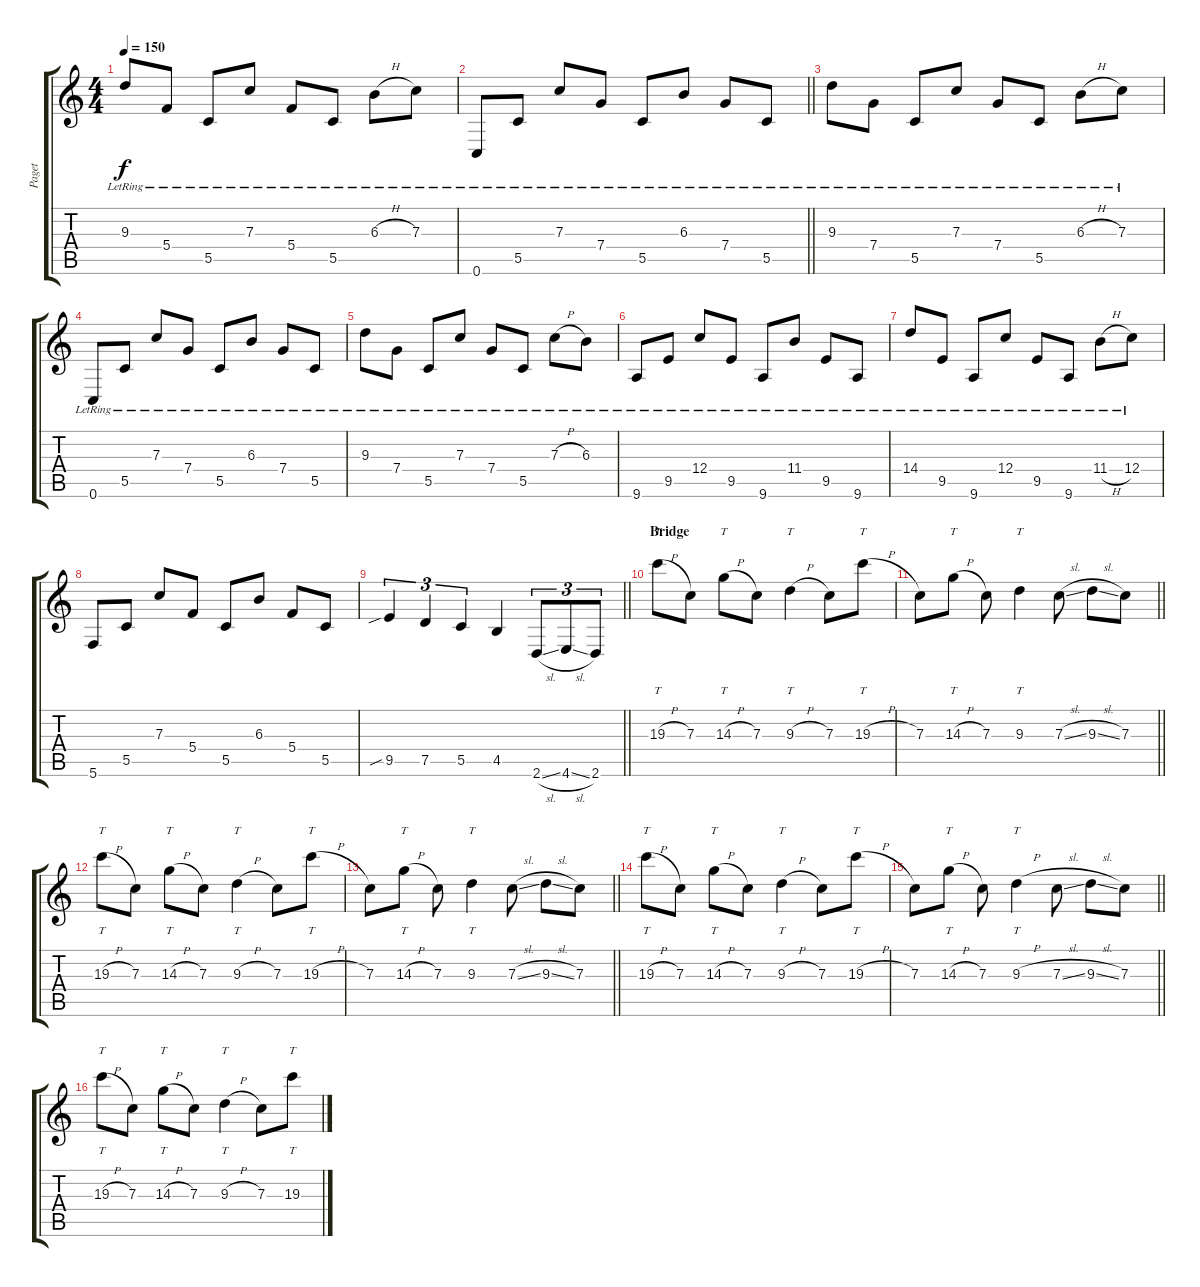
\track ("Paget" "Paget") {instrument acousticguitarsteel}
\staff {score tabs}
\tuning (D4 A3 F3 C3 G2 C2) {hide}
\ts (4 4)
\tempo 150
\clef g2
\ks c
9.3{lr}.8{dy f} 5.4{lr}.8 5.5{lr}.8 7.3{lr}.8 5.4{lr}.8 5.5{lr}.8 6.3{h lr}.8 7.3{lr}.8 |
\barLineRight lightlight
0.6{lr}.8 5.5{lr}.8 7.3{lr}.8 7.4{lr}.8 5.5{lr}.8 6.3{lr}.8 7.4{lr}.8 5.5{lr}.8 |
9.3{lr}.8 7.4{lr}.8 5.5{lr}.8 7.3{lr}.8 7.4{lr}.8 5.5{lr}.8 6.3{h lr}.8 7.3{lr}.8 |
0.6{lr}.8 5.5{lr}.8 7.3{lr}.8 7.4{lr}.8 5.5{lr}.8 6.3{lr}.8 7.4{lr}.8 5.5{lr}.8 |
9.3{lr}.8 7.4{lr}.8 5.5{lr}.8 7.3{lr}.8 7.4{lr}.8 5.5{lr}.8 7.3{h lr}.8 6.3{lr}.8 |
9.6{lr}.8 9.5{lr}.8 12.4{lr}.8 9.5{lr}.8 9.6{lr}.8 11.4{lr}.8 9.5{lr}.8 9.6{lr}.8 |
14.4{lr}.8 9.5{lr}.8 9.6{lr}.8 12.4{lr}.8 9.5{lr}.8 9.6{lr}.8 11.4{h lr}.8 12.4{lr}.8 |
5.6.8 5.5.8 7.3.8 5.4.8 5.5.8 6.3.8 5.4.8 5.5.8 |
\barLineRight lightlight
9.5{sib}.4{tu (3 2)} 7.5.4{tu (3 2)} 5.5.4{tu (3 2)} 4.5.4 2.6{sl}.8{tu (3 2)} 4.6{sl}.8{tu (3 2)} 2.6.8{tu (3 2)} |
\section ("" "Bridge")
19.3{h}.8{tt} 7.3.8 14.3{h}.8{tt} 7.3.8 9.3{h}.4{tt} 7.3.8 19.3{h}.8{tt} |
\barLineRight lightlight
7.3.8 14.3{h}.8{tt} 7.3.8 9.3.4{tt} 7.3{sl}.8 9.3{sl}.8 7.3.8 |
19.3{h}.8{tt} 7.3.8 14.3{h}.8{tt} 7.3.8 9.3{h}.4{tt} 7.3.8 19.3{h}.8{tt} |
\barLineRight lightlight
7.3.8 14.3{h}.8{tt} 7.3.8 9.3.4{tt} 7.3{sl}.8 9.3{sl}.8 7.3.8 |
\section ("" "")
19.3{h}.8{tt} 7.3.8 14.3{h}.8{tt} 7.3.8 9.3{h}.4{tt} 7.3.8 19.3{h}.8{tt} |
\barLineRight lightlight
7.3.8 14.3{h}.8{tt} 7.3.8 9.3{h}.4{tt} 7.3{sl}.8 9.3{sl}.8 7.3.8 |
19.3{h}.8{tt} 7.3.8 14.3{h}.8{tt} 7.3.8 9.3{h}.4{tt} 7.3.8 19.3{h}.8{tt}
